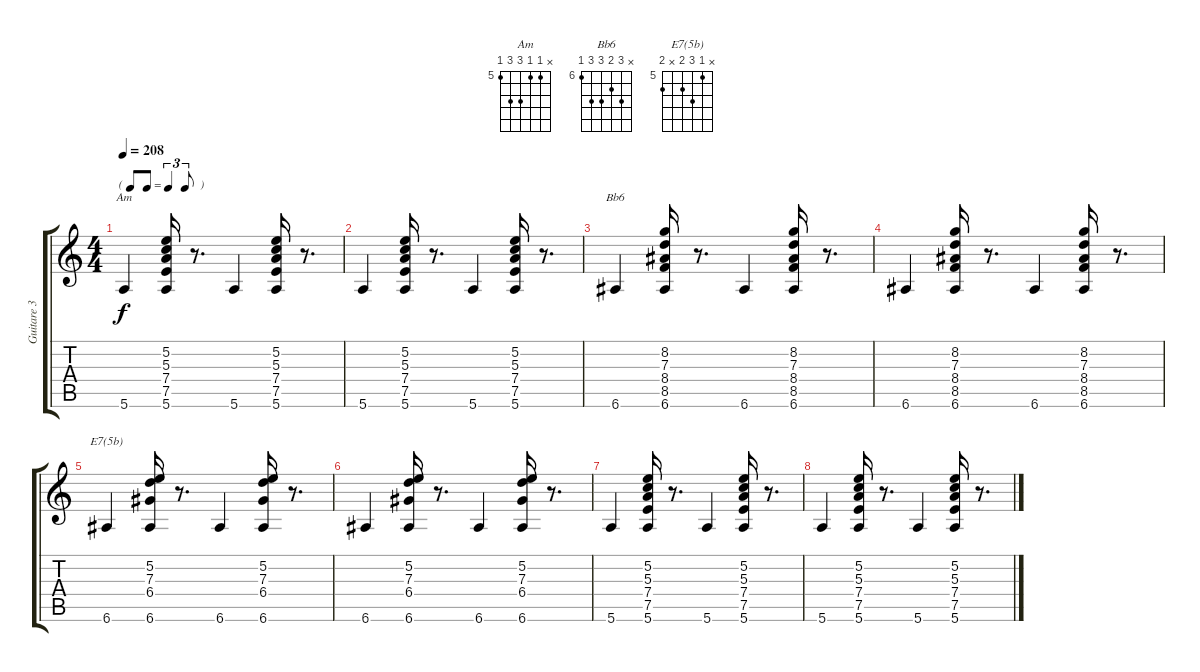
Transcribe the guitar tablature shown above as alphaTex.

\track ("Guitare 3" "Guitare 3") {instrument acousticguitarsteel}
\staff {score tabs}
\tuning (E4 B3 G3 D3 A2 E2) {hide}
\chord ("Am" x 5 5 7 7 5) {firstfret 5}
\chord ("Bb6" x 8 7 8 8 6) {firstfret 6}
\chord ("E7(5b)" x 5 7 6 x 6) {firstfret 5}
\ts (4 4)
\tf triplet8th
\tempo 208
\clef g2
\ks c
5.6.4{ch "Am" dy f} (5.2 5.3 7.4 7.5 5.6).16 r.8{d} 5.6.4 (5.2 5.3 7.4 7.5 5.6).16 r.8{d} |
5.6.4 (5.2 5.3 7.4 7.5 5.6).16 r.8{d} 5.6.4 (5.2 5.3 7.4 7.5 5.6).16 r.8{d} |
6.6.4{ch "Bb6"} (8.2 7.3 8.4 8.5 6.6).16 r.8{d} 6.6.4 (8.2 7.3 8.4 8.5 6.6).16 r.8{d} |
6.6.4 (8.2 7.3 8.4 8.5 6.6).16 r.8{d} 6.6.4 (8.2 7.3 8.4 8.5 6.6).16 r.8{d} |
6.6.4{ch "E7(5b)"} (5.2 7.3 6.4 6.6).16 r.8{d} 6.6.4 (5.2 7.3 6.4 6.6).16 r.8{d} |
6.6.4 (5.2 7.3 6.4 6.6).16 r.8{d} 6.6.4 (5.2 7.3 6.4 6.6).16 r.8{d} |
5.6.4 (5.2 5.3 7.4 7.5 5.6).16 r.8{d} 5.6.4 (5.2 5.3 7.4 7.5 5.6).16 r.8{d} |
5.6.4 (5.2 5.3 7.4 7.5 5.6).16 r.8{d} 5.6.4 (5.2 5.3 7.4 7.5 5.6).16 r.8{d}
